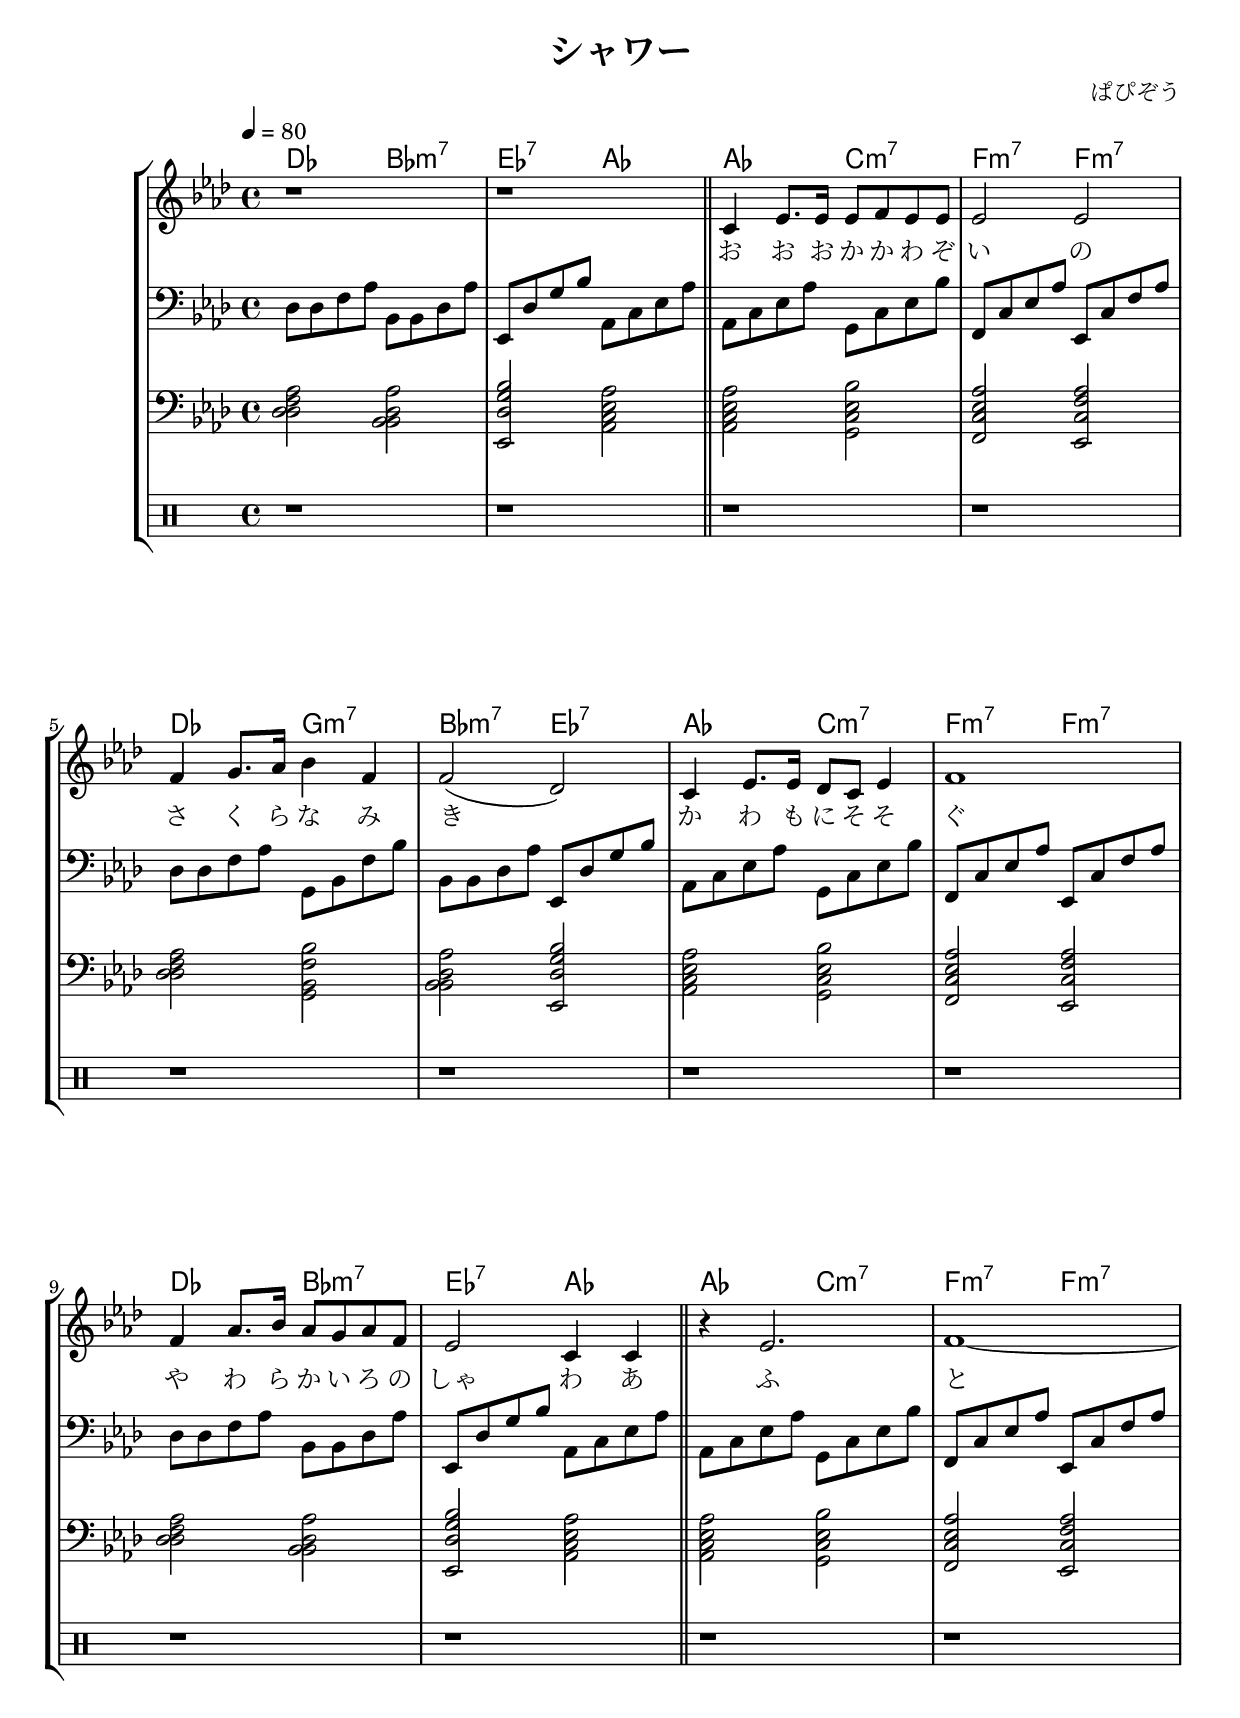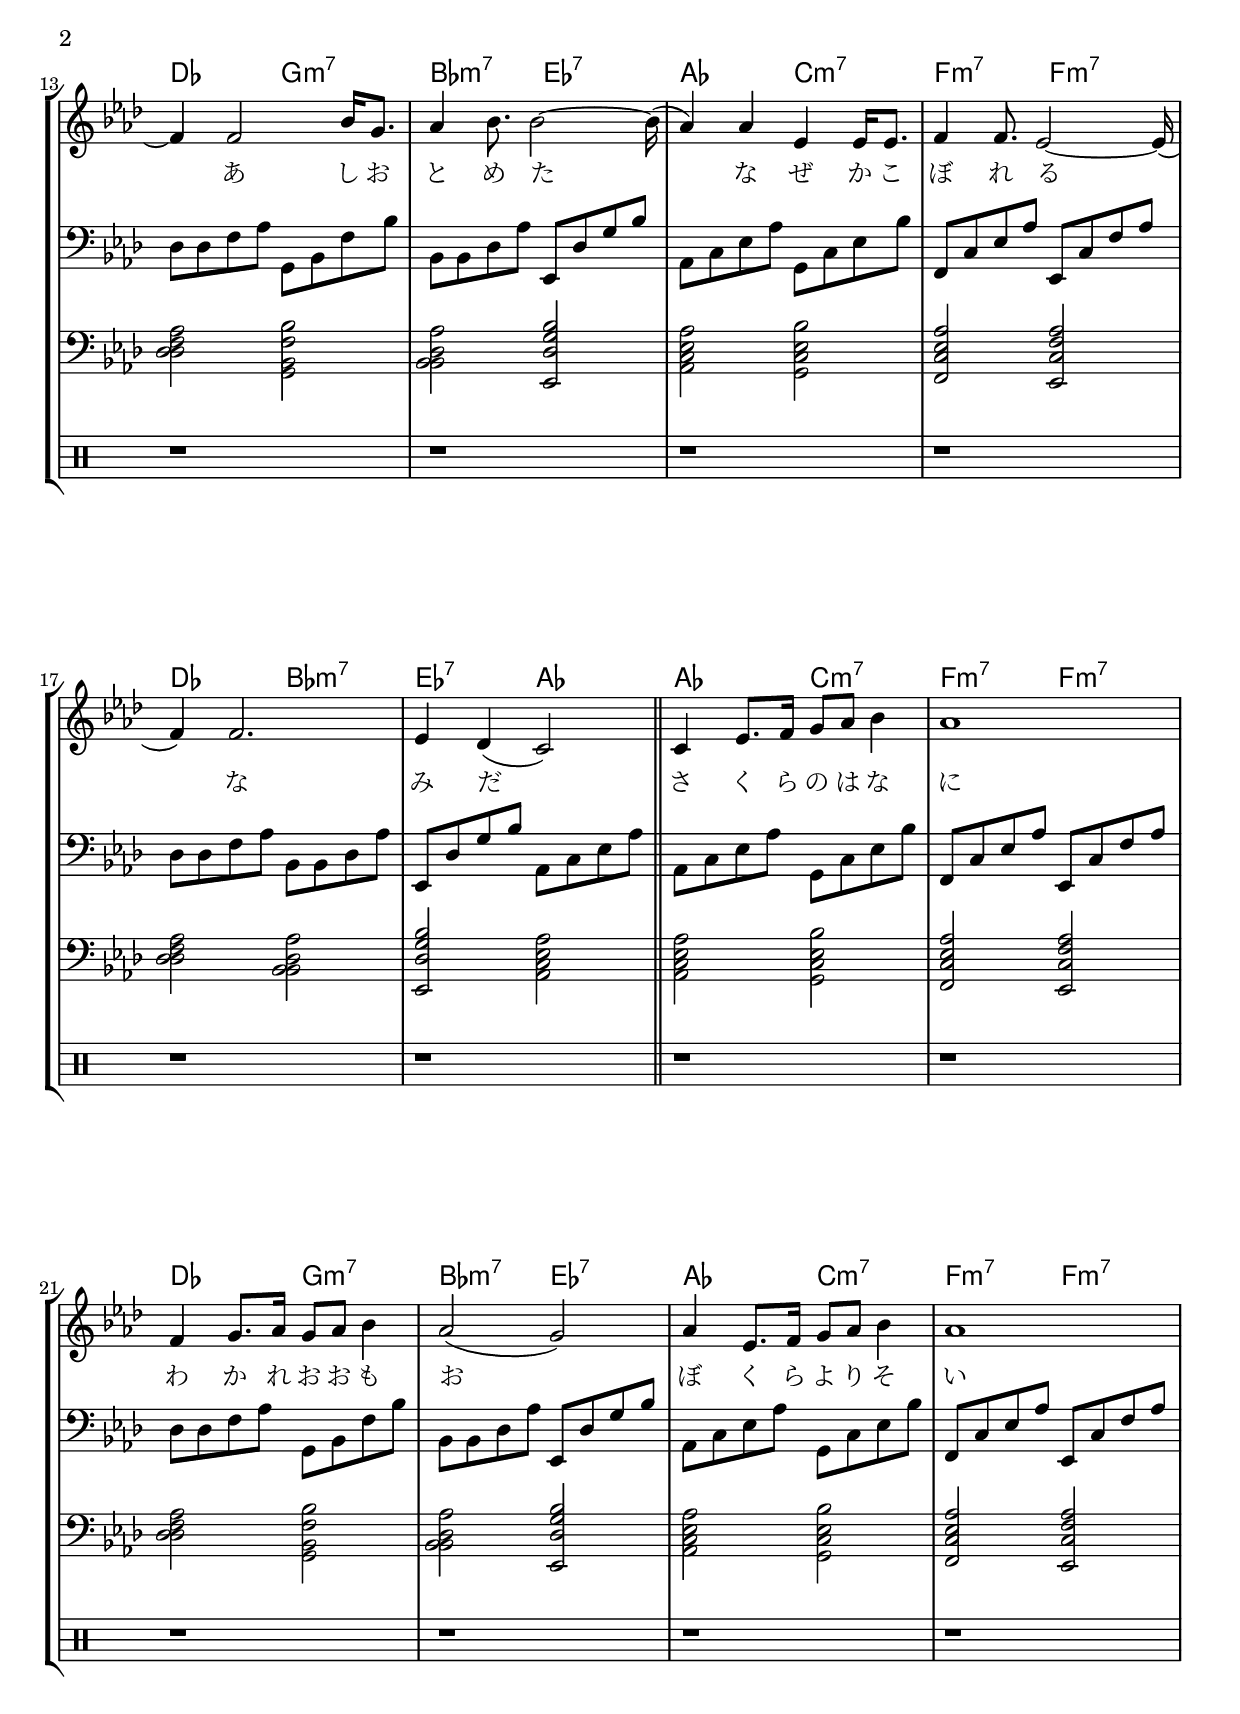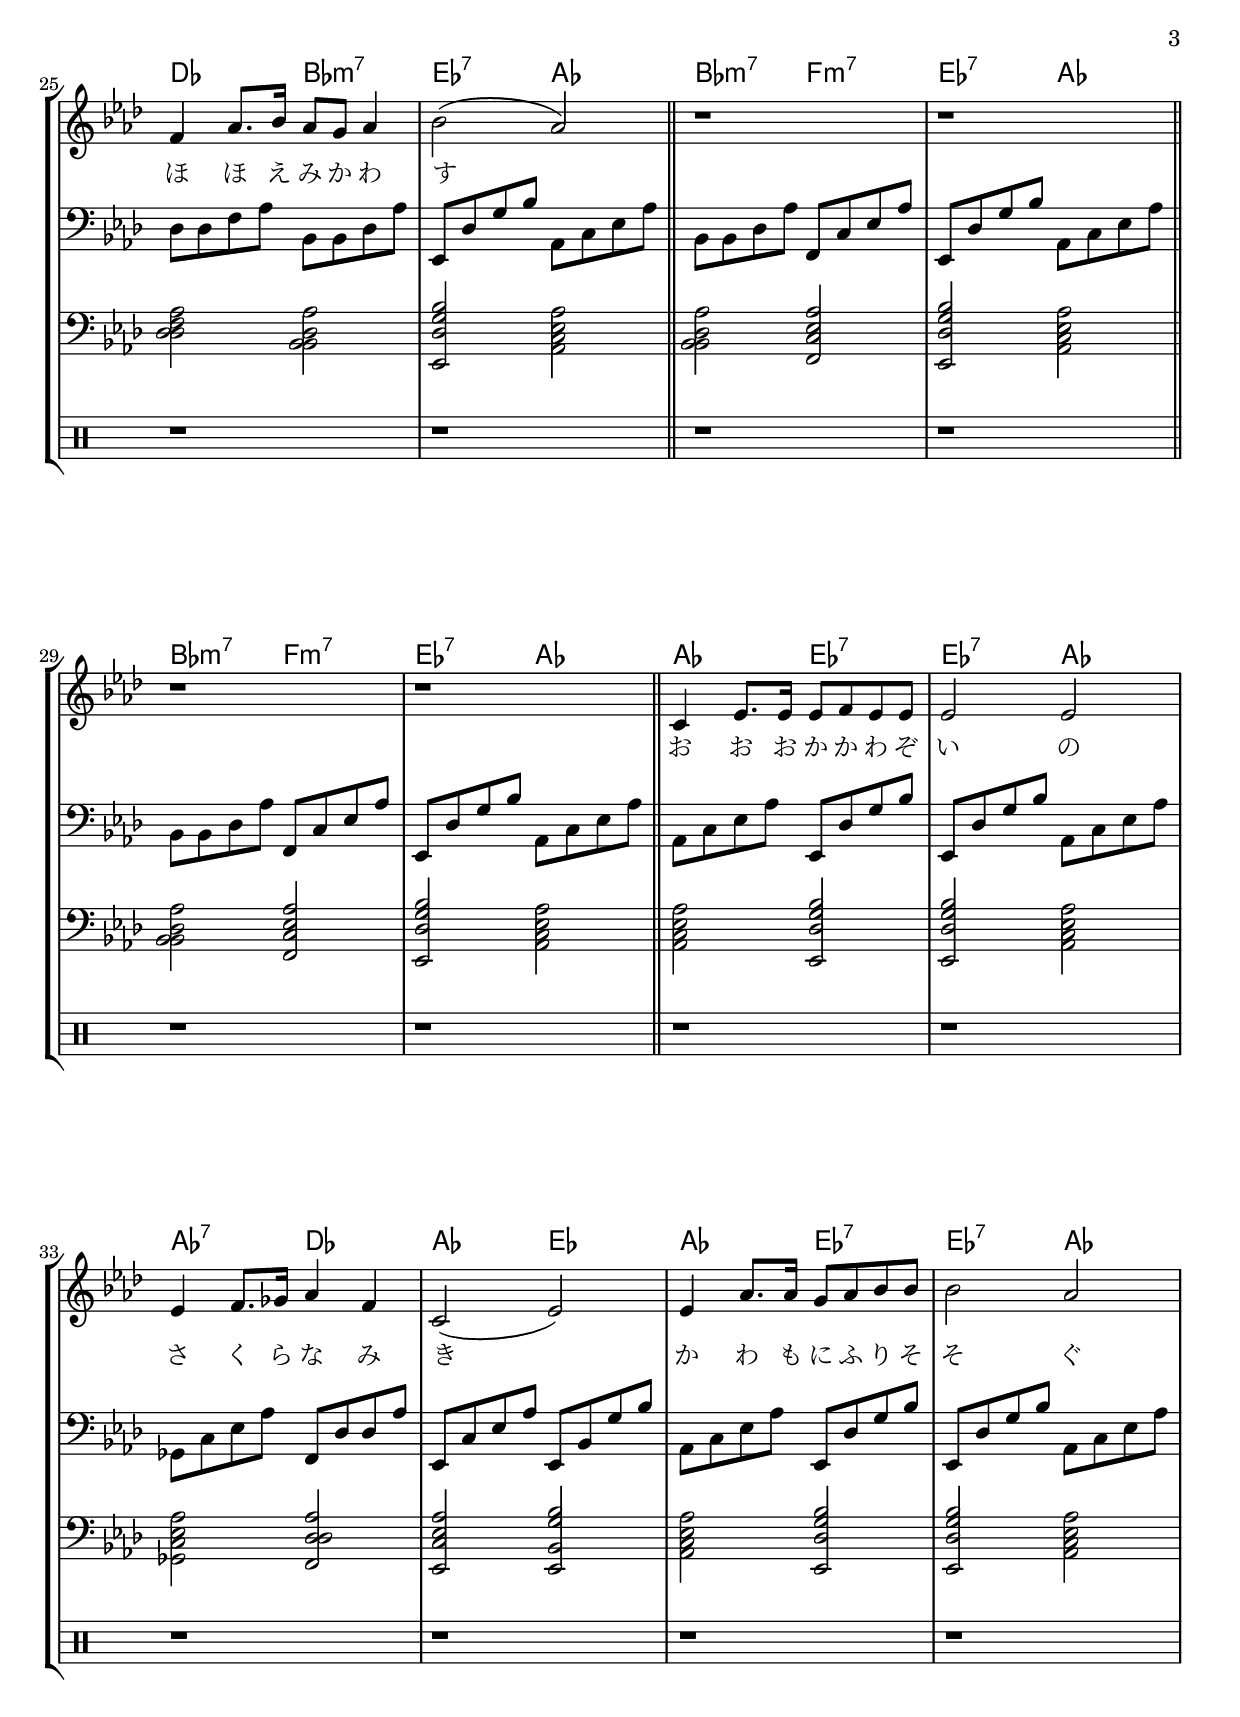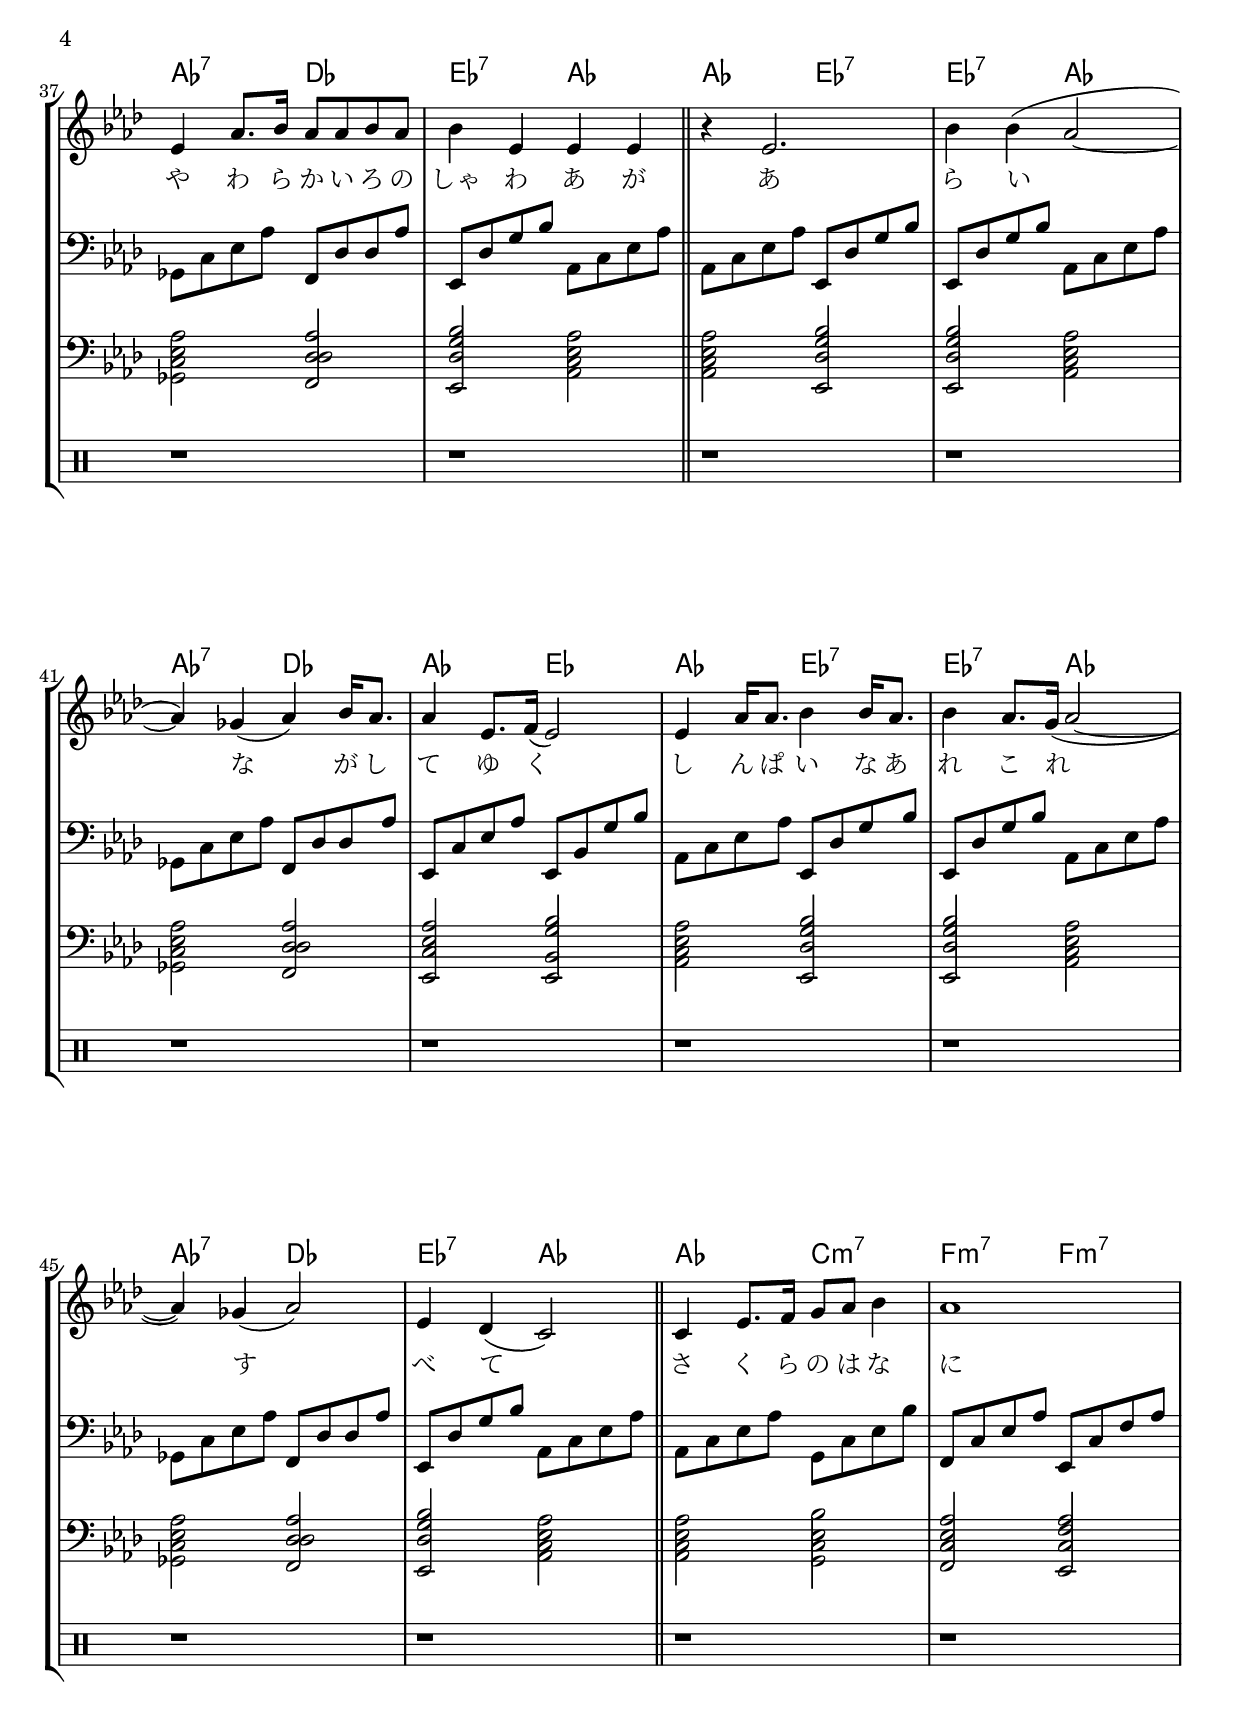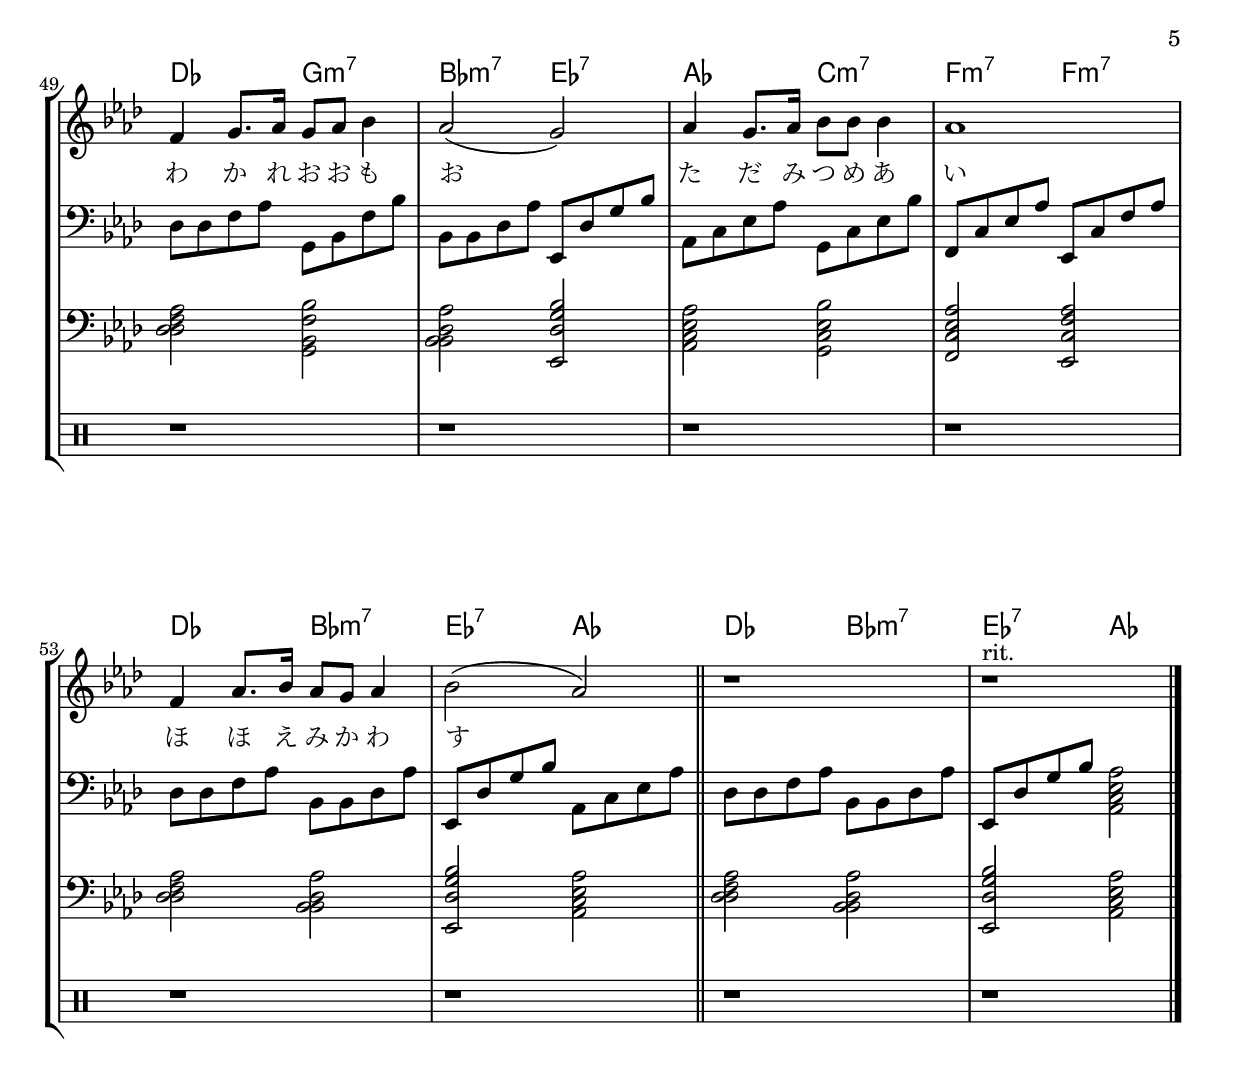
\version "2.12.1"

\header {
	title = \markup {シャワー}
	composer = \markup \center-column {ぱぴぞう}
}

harmony = \chordmode {
	des2 bes:min7 es:7 as 

	as c:min7 f:min7 f:min7 des g:min7 bes:min7 es:7 as c:min7 f:min7 f:min7 des bes:min7 es:7 as 

	as c:min7 f:min7 f:min7 des g:min7 bes:min7 es:7 as c:min7 f:min7 f:min7 des bes:min7 es:7 as 

	as c:min7 f:min7 f:min7 des g:min7 bes:min7 es:7 as c:min7 f:min7 f:min7 des bes:min7 es:7 as 

	bes:min7 f:min7 es:7 as 

	bes:min7 f:min7 es:7 as 

	as es:7 es:7 as as:7 des as es as es:7 es:7 as as:7 des es:7 as 

	as es:7 es:7 as as:7 des as es as es:7 es:7 as as:7 des es:7 as 

	as c:min7 f:min7 f:min7 des g:min7 bes:min7 es:7 as c:min7 f:min7 f:min7 des bes:min7 es:7 as 

	des bes:min7 es:7 as 
}

melody = {
	\key as \major
	\tempo 4 = 80
	r1 | r1   
	\set Staff.midiInstrument = #"fss0.35"
	 c'4  es'8.  es'16  es'8  f'8  es'8  es'8 
	es'2  es'2 
	f'4  g'8.  as'16  bes'4  f'4 
	f'2  (des'2) 
	c'4  es'8.  es'16  des'8  c'8  es'4 
	f'1 
	f'4  as'8.  bes'16  as'8  g'8  as'8  f'8 
	es'2  c'4  c'4
	\set Staff.midiInstrument = #"fss0.35"
	r4 es'2. 
	f'1~ 
	f'4  f'2  bes'16  g'8. 
	as'4  bes'8.  bes'2~bes'16 
	(as'4)  as'4  es'4  es'16  es'8. 
	f'4  f'8.  es'2~es'16 
	(f'4)  f'2. 
	es'4  des'4  (c'2)
	\set Staff.midiInstrument = #"fss0.35"
	 c'4  es'8.  f'16  g'8  as'8  bes'4 
	as'1 
	f'4  g'8.  as'16  g'8  as'8  bes'4 
	as'2  (g'2) 
	as'4  es'8.  f'16  g'8  as'8  bes'4 
	as'1 
	f'4  as'8.  bes'16  as'8  g'8  as'4 
	bes'2  (as'2)
	r1 | r1   
	r1 | r1   
	\set Staff.midiInstrument = #"fss0.35"
	 c'4  es'8.  es'16  es'8  f'8  es'8  es'8 
	es'2  es'2 
	es'4  f'8.  ges'16  as'4  f'4 
	c'2  (es'2) 
	es'4  as'8.  as'16  g'8  as'8  bes'8  bes'8 
	bes'2  as'2 
	es'4  as'8.  bes'16  as'8  as'8  bes'8  as'8 
	bes'4  es'4  es'4  es'4
	\set Staff.midiInstrument = #"fss0.35"
	r4 es'2. 
	bes'4  bes'4  (as'2~ 
	as'4)  ges'4  (as'4)  bes'16  as'8. 
	as'4  es'8.  f'16  (es'2) 
	es'4  as'16  as'8.  bes'4  bes'16  as'8. 
	bes'4  as'8.  g'16  (as'2~ 
	as'4)  ges'4  (as'2) 
	es'4  des'4  (c'2)
	\set Staff.midiInstrument = #"fss0.35"
	 c'4  es'8.  f'16  g'8  as'8  bes'4 
	as'1 
	f'4  g'8.  as'16  g'8  as'8  bes'4 
	as'2  (g'2) 
	as'4  g'8.  as'16  bes'8  bes'8  bes'4 
	as'1 
	f'4  as'8.  bes'16  as'8  g'8  as'4 
	bes'2  (as'2)
	r1 | r1^"rit." \bar "|."
}

words = \lyricmode {
	
	お  お  お  か  か  わ  ぞ  い  の  さ  く  ら  な  み  き  か  わ  も  に  そ  そ  ぐ  や  わ  ら  か  い  ろ  の  しゃ  わ  あ  
	ふ  と  あ  し  お  と  め  た  な  ぜ  か  こ  ぼ  れ  る  な  み  だ  
	さ  く  ら  の  は  な  に  わ  か  れ  お  お  も  お  ぼ  く  ら  よ  り  そ  い  ほ  ほ  え  み  か  わ  す  
	
	
	お  お  お  か  か  わ  ぞ  い  の  さ  く  ら  な  み  き  か  わ  も  に  ふ  り  そ  そ  ぐ  や  わ  ら  か  い  ろ  の  しゃ  わ  あ  が  
	あ  ら  い  な  が  し  て  ゆ  く  し  ん  ぱ  い  な  あ  れ  こ  れ  す  べ  て  
	さ  く  ら  の  は  な  に  わ  か  れ  お  お  も  お  た  だ  み  つ  め  あ  い  ほ  ほ  え  み  か  わ  す  
	
}

tempochange = {
	\tempo 4 = 80
	r1 | r1 \bar "||"
	\tempo 4 = 80
	r1 | r1 | r1 | r1 | r1 | r1 | r1 | r1 \bar "||"
	\tempo 4 = 80
	r1 | r1 | r1 | r1 | r1 | r1 | r1 | r1 \bar "||"
	\tempo 4 = 80
	r1 | r1 | r1 | r1 | r1 | r1 | r1 | r1 \bar "||"
	\tempo 4 = 80
	r1 | r1 \bar "||"
	\tempo 4 = 80
	r1 | r1 \bar "||"
	\tempo 4 = 80
	r1 | r1 | r1 | r1 | r1 | r1 | r1 | r1 \bar "||"
	\tempo 4 = 80
	r1 | r1 | r1 | r1 | r1 | r1 | r1 | r1 \bar "||"
	\tempo 4 = 80
	r1 | r1 | r1 | r1 | r1 | r1 | r1 | r1 \bar "||"
	\tempo 4 = 80
	r1 | \tempo 4 = 60 r2 \tempo 4 = 53 r2 \bar "|."
}

mainacc = {
	\clef bass
	\set Staff.midiInstrument = #"Acoustic Guitar (steel)"
	\key as \major
	\tempo 4 = 80
	des8 des8 f8 as8
	bes,8 bes,8 des8 as8
	es,8 des8 g8 bes8
	as,8 c8 es8 as8
	\bar "||"

	\set Staff.midiInstrument = #"Acoustic Guitar (steel)"
	as,8 c8 es8 as8
	g,8 c8 es8 bes8
	f,8 c8 es8 as8
	es,8 c8 f8 as8
	des8 des8 f8 as8
	g,8 bes,8 f8 bes8
	bes,8 bes,8 des8 as8
	es,8 des8 g8 bes8
	as,8 c8 es8 as8
	g,8 c8 es8 bes8
	f,8 c8 es8 as8
	es,8 c8 f8 as8
	des8 des8 f8 as8
	bes,8 bes,8 des8 as8
	es,8 des8 g8 bes8
	as,8 c8 es8 as8
	\bar "||"

	\set Staff.midiInstrument = #"Acoustic Guitar (steel)"
	as,8 c8 es8 as8
	g,8 c8 es8 bes8
	f,8 c8 es8 as8
	es,8 c8 f8 as8
	des8 des8 f8 as8
	g,8 bes,8 f8 bes8
	bes,8 bes,8 des8 as8
	es,8 des8 g8 bes8
	as,8 c8 es8 as8
	g,8 c8 es8 bes8
	f,8 c8 es8 as8
	es,8 c8 f8 as8
	des8 des8 f8 as8
	bes,8 bes,8 des8 as8
	es,8 des8 g8 bes8
	as,8 c8 es8 as8
	\bar "||"

	\set Staff.midiInstrument = #"Acoustic Guitar (steel)"
	as,8 c8 es8 as8
	g,8 c8 es8 bes8
	f,8 c8 es8 as8
	es,8 c8 f8 as8
	des8 des8 f8 as8
	g,8 bes,8 f8 bes8
	bes,8 bes,8 des8 as8
	es,8 des8 g8 bes8
	as,8 c8 es8 as8
	g,8 c8 es8 bes8
	f,8 c8 es8 as8
	es,8 c8 f8 as8
	des8 des8 f8 as8
	bes,8 bes,8 des8 as8
	es,8 des8 g8 bes8
	as,8 c8 es8 as8
	\bar "||"

	\set Staff.midiInstrument = #"Acoustic Guitar (steel)"
	bes,8 bes,8 des8 as8
	f,8 c8 es8 as8
	es,8 des8 g8 bes8
	as,8 c8 es8 as8
	\bar "||"

	\set Staff.midiInstrument = #"Acoustic Guitar (steel)"
	bes,8 bes,8 des8 as8
	f,8 c8 es8 as8
	es,8 des8 g8 bes8
	as,8 c8 es8 as8
	\bar "||"

	\set Staff.midiInstrument = #"Acoustic Guitar (steel)"
	as,8 c8 es8 as8
	es,8 des8 g8 bes8
	es,8 des8 g8 bes8
	as,8 c8 es8 as8
	ges,8 c8 es8 as8
	f,8 des8 des8 as8
	es,8 c8 es8 as8
	es,8 bes,8 g8 bes8
	as,8 c8 es8 as8
	es,8 des8 g8 bes8
	es,8 des8 g8 bes8
	as,8 c8 es8 as8
	ges,8 c8 es8 as8
	f,8 des8 des8 as8
	es,8 des8 g8 bes8
	as,8 c8 es8 as8
	\bar "||"

	\set Staff.midiInstrument = #"Acoustic Guitar (steel)"
	as,8 c8 es8 as8
	es,8 des8 g8 bes8
	es,8 des8 g8 bes8
	as,8 c8 es8 as8
	ges,8 c8 es8 as8
	f,8 des8 des8 as8
	es,8 c8 es8 as8
	es,8 bes,8 g8 bes8
	as,8 c8 es8 as8
	es,8 des8 g8 bes8
	es,8 des8 g8 bes8
	as,8 c8 es8 as8
	ges,8 c8 es8 as8
	f,8 des8 des8 as8
	es,8 des8 g8 bes8
	as,8 c8 es8 as8
	\bar "||"

	\set Staff.midiInstrument = #"Acoustic Guitar (steel)"
	as,8 c8 es8 as8
	g,8 c8 es8 bes8
	f,8 c8 es8 as8
	es,8 c8 f8 as8
	des8 des8 f8 as8
	g,8 bes,8 f8 bes8
	bes,8 bes,8 des8 as8
	es,8 des8 g8 bes8
	as,8 c8 es8 as8
	g,8 c8 es8 bes8
	f,8 c8 es8 as8
	es,8 c8 f8 as8
	des8 des8 f8 as8
	bes,8 bes,8 des8 as8
	es,8 des8 g8 bes8
	as,8 c8 es8 as8
	\bar "||"

	\set Staff.midiInstrument = #"Acoustic Guitar (steel)"
	des8 des8 f8 as8
	bes,8 bes,8 des8 as8
	es,8 des8 g8 bes8
	<as, c es as>2
	\bar "|."
}

subacc = {
	\clef bass
	\set Staff.midiInstrument = #"Electric Guitar (clean)"
	\key as \major
	\tempo 4 = 80
	<des des f as>2
	<bes, bes, des as>2
	<es, des g bes>2
	<as, c es as>2
	\bar "||"

	\set Staff.midiInstrument = #"Electric Guitar (clean)"
	<as, c es as>2
	<g, c es bes>2
	<f, c es as>2
	<es, c f as>2
	<des des f as>2
	<g, bes, f bes>2
	<bes, bes, des as>2
	<es, des g bes>2
	<as, c es as>2
	<g, c es bes>2
	<f, c es as>2
	<es, c f as>2
	<des des f as>2
	<bes, bes, des as>2
	<es, des g bes>2
	<as, c es as>2
	\bar "||"

	\set Staff.midiInstrument = #"Electric Guitar (clean)"
	<as, c es as>2
	<g, c es bes>2
	<f, c es as>2
	<es, c f as>2
	<des des f as>2
	<g, bes, f bes>2
	<bes, bes, des as>2
	<es, des g bes>2
	<as, c es as>2
	<g, c es bes>2
	<f, c es as>2
	<es, c f as>2
	<des des f as>2
	<bes, bes, des as>2
	<es, des g bes>2
	<as, c es as>2
	\bar "||"

	\set Staff.midiInstrument = #"Electric Guitar (clean)"
	<as, c es as>2
	<g, c es bes>2
	<f, c es as>2
	<es, c f as>2
	<des des f as>2
	<g, bes, f bes>2
	<bes, bes, des as>2
	<es, des g bes>2
	<as, c es as>2
	<g, c es bes>2
	<f, c es as>2
	<es, c f as>2
	<des des f as>2
	<bes, bes, des as>2
	<es, des g bes>2
	<as, c es as>2
	\bar "||"

	\set Staff.midiInstrument = #"Electric Guitar (clean)"
	<bes, bes, des as>2
	<f, c es as>2
	<es, des g bes>2
	<as, c es as>2
	\bar "||"

	\set Staff.midiInstrument = #"Electric Guitar (clean)"
	<bes, bes, des as>2
	<f, c es as>2
	<es, des g bes>2
	<as, c es as>2
	\bar "||"

	\set Staff.midiInstrument = #"Electric Guitar (clean)"
	<as, c es as>2
	<es, des g bes>2
	<es, des g bes>2
	<as, c es as>2
	<ges, c es as>2
	<f, des des as>2
	<es, c es as>2
	<es, bes, g bes>2
	<as, c es as>2
	<es, des g bes>2
	<es, des g bes>2
	<as, c es as>2
	<ges, c es as>2
	<f, des des as>2
	<es, des g bes>2
	<as, c es as>2
	\bar "||"

	\set Staff.midiInstrument = #"Electric Guitar (clean)"
	<as, c es as>2
	<es, des g bes>2
	<es, des g bes>2
	<as, c es as>2
	<ges, c es as>2
	<f, des des as>2
	<es, c es as>2
	<es, bes, g bes>2
	<as, c es as>2
	<es, des g bes>2
	<es, des g bes>2
	<as, c es as>2
	<ges, c es as>2
	<f, des des as>2
	<es, des g bes>2
	<as, c es as>2
	\bar "||"

	\set Staff.midiInstrument = #"Electric Guitar (clean)"
	<as, c es as>2
	<g, c es bes>2
	<f, c es as>2
	<es, c f as>2
	<des des f as>2
	<g, bes, f bes>2
	<bes, bes, des as>2
	<es, des g bes>2
	<as, c es as>2
	<g, c es bes>2
	<f, c es as>2
	<es, c f as>2
	<des des f as>2
	<bes, bes, des as>2
	<es, des g bes>2
	<as, c es as>2
	\bar "||"

	\set Staff.midiInstrument = #"Electric Guitar (clean)"
	<des des f as>2
	<bes, bes, des as>2
	<es, des g bes>2
	<as, c es as>2
	\bar "|."
}

percA = {
	\drummode {
	r1 |r1 \bar "||"
	r1 |r1 |r1 |r1 |r1 |r1 |r1 |r1 \bar "||"
	r1 |r1 |r1 |r1 |r1 |r1 |r1 |r1 \bar "||"
	r1 |r1 |r1 |r1 |r1 |r1 |r1 |r1 \bar "||"
	r1 |r1 \bar "||"
	r1 |r1 \bar "||"
	r1 |r1 |r1 |r1 |r1 |r1 |r1 |r1 \bar "||"
	r1 |r1 |r1 |r1 |r1 |r1 |r1 |r1 \bar "||"
	r1 |r1 |r1 |r1 |r1 |r1 |r1 |r1 \bar "||"
	r1 |r1 \bar "|."
	}
}

percB = {
	\drummode {
	r1 |r1 \bar "||"
	r1 |r1 |r1 |r1 |r1 |r1 |r1 |r1 \bar "||"
	r1 |r1 |r1 |r1 |r1 |r1 |r1 |r1 \bar "||"
	r1 |r1 |r1 |r1 |r1 |r1 |r1 |r1 \bar "||"
	r1 |r1 \bar "||"
	r1 |r1 \bar "||"
	r1 |r1 |r1 |r1 |r1 |r1 |r1 |r1 \bar "||"
	r1 |r1 |r1 |r1 |r1 |r1 |r1 |r1 \bar "||"
	r1 |r1 |r1 |r1 |r1 |r1 |r1 |r1 \bar "||"
	r1 |r1 \bar "|."
	}
}

percC = {
	\drummode {
	r1 |r1 \bar "||"
	r1 |r1 |r1 |r1 |r1 |r1 |r1 |r1 \bar "||"
	r1 |r1 |r1 |r1 |r1 |r1 |r1 |r1 \bar "||"
	r1 |r1 |r1 |r1 |r1 |r1 |r1 |r1 \bar "||"
	r1 |r1 \bar "||"
	r1 |r1 \bar "||"
	r1 |r1 |r1 |r1 |r1 |r1 |r1 |r1 \bar "||"
	r1 |r1 |r1 |r1 |r1 |r1 |r1 |r1 \bar "||"
	r1 |r1 |r1 |r1 |r1 |r1 |r1 |r1 \bar "||"
	r1 |r1 \bar "|."
	}
}

percD = {
	\drummode {
	r1 |r1 \bar "||"
	r1 |r1 |r1 |r1 |r1 |r1 |r1 |r1 \bar "||"
	r1 |r1 |r1 |r1 |r1 |r1 |r1 |r1 \bar "||"
	r1 |r1 |r1 |r1 |r1 |r1 |r1 |r1 \bar "||"
	r1 |r1 \bar "||"
	r1 |r1 \bar "||"
	r1 |r1 |r1 |r1 |r1 |r1 |r1 |r1 \bar "||"
	r1 |r1 |r1 |r1 |r1 |r1 |r1 |r1 \bar "||"
	r1 |r1 |r1 |r1 |r1 |r1 |r1 |r1 \bar "||"
	r1 |r1 \bar "|."
	}
}

percE = {
	\drummode {
	r1 |r1 \bar "||"
	r1 |r1 |r1 |r1 |r1 |r1 |r1 |r1 \bar "||"
	r1 |r1 |r1 |r1 |r1 |r1 |r1 |r1 \bar "||"
	r1 |r1 |r1 |r1 |r1 |r1 |r1 |r1 \bar "||"
	r1 |r1 \bar "||"
	r1 |r1 \bar "||"
	r1 |r1 |r1 |r1 |r1 |r1 |r1 |r1 \bar "||"
	r1 |r1 |r1 |r1 |r1 |r1 |r1 |r1 \bar "||"
	r1 |r1 |r1 |r1 |r1 |r1 |r1 |r1 \bar "||"
	r1 |r1 \bar "|."
	}
}

\score {
	<<
		\new StaffGroup <<
			\new ChordNames {\harmony}
			\new Voice = "melody" {\melody}
			\new Lyrics \lyricsto "melody" \words
			\new Staff = "mainacc" {\mainacc}
			\new Staff = "subacc" {\subacc}
			\new DrumStaff <<
				\new DrumVoice {\percA}
				\new DrumVoice {\percB}
				\new DrumVoice {\percC}
				\new DrumVoice {\percD}
				\new DrumVoice {\percE}
			>>
		>>
	>>
	\layout { }
}
